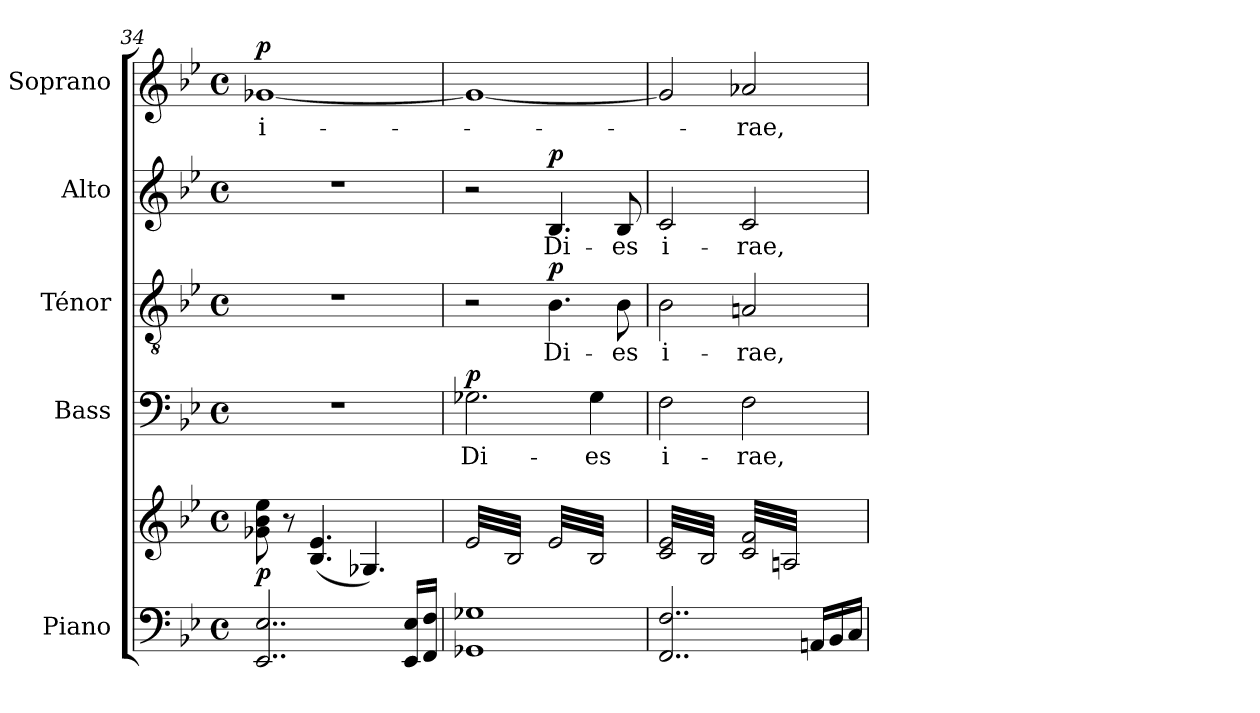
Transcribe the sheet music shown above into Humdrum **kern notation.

**kern	**kern	**dynam	**kern	**text	**dynam	**kern	**text	**dynam	**kern	**text	**dynam	**kern	**text	**dynam
*part5	*part5	*part5	*part4	*part4	*part4	*part3	*part3	*part3	*part2	*part2	*part2	*part1	*part1	*part1
*staff6	*staff5	*staff5/6	*staff4	*staff4	*staff4	*staff3	*staff3	*staff3	*staff2	*staff2	*staff2	*staff1	*staff1	*staff1
*I"Piano	*	*	*I"Bass	*	*	*I"Ténor	*	*	*I"Alto	*	*	*I"Soprano	*	*
*I'Pno.	*	*	*I'B.	*	*	*I'T.	*	*	*I'A.	*	*	*I'S.	*	*
*clefF4	*clefG2	*	*clefF4	*	*	*clefGv2	*	*	*clefG2	*	*	*clefG2	*	*
*	*	*	*	*	*	*	*	*	*	*	*	*ITrd2c3	*	*
*k[b-e-]	*k[b-e-]	*	*k[b-e-]	*	*	*k[b-e-]	*	*	*k[b-e-]	*	*	*k[f#]	*	*
*M4/4	*M4/4	*	*M4/4	*	*	*M4/4	*	*	*M4/4	*	*	*M4/4	*	*
*met(c)	*met(c)	*	*met(c)	*	*	*met(c)	*	*	*met(c)	*	*	*met(c)	*	*
=34	=34	=34	=34	=34	=34	=34	=34	=34	=34	=34	=34	=34	=34	=34
!	!	!LO:DY:a=2	!	!	!	!	!	!	!	!	!	!	!	!LO:DY:a
2..EE-/ 2..E-/	8g-X\ 8b-\ 8ee-\	p	1r	.	.	1r	.	.	1r	.	.	[1e-Xi	i-	p
.	8r	.	.	.	.	.	.	.	.	.	.	.	.	.
.	(4.B-/ 4.e-/	.	.	.	.	.	.	.	.	.	.	.	.	.
.	4.G-X/)	.	.	.	.	.	.	.	.	.	.	.	.	.
16EE-/ 16E-/LL	.	.	.	.	.	.	.	.	.	.	.	.	.	.
16FF/ 16F/JJ	.	.	.	.	.	.	.	.	.	.	.	.	.	.
=35	=35	=35	=35	=35	=35	=35	=35	=35	=35	=35	=35	=35	=35	=35
!	!	!	!	!	!LO:DY:a	!	!	!	!	!	!	!	!	!
*	*tremolo	*	*	*	*	*	*	*	*	*	*	*	*	*
1GG-X 1G-X	(32e-/LLL	.	2.G-X\	Di-	p	2r	.	.	2r	.	.	1e-i_	.	.
.	32B-/)	.	.	.	.	.	.	.	.	.	.	.	.	.
.	32e-/	.	.	.	.	.	.	.	.	.	.	.	.	.
.	32B-/)	.	.	.	.	.	.	.	.	.	.	.	.	.
.	32e-/	.	.	.	.	.	.	.	.	.	.	.	.	.
.	32B-/)	.	.	.	.	.	.	.	.	.	.	.	.	.
.	32e-/	.	.	.	.	.	.	.	.	.	.	.	.	.
.	32B-/)	.	.	.	.	.	.	.	.	.	.	.	.	.
.	32e-/	.	.	.	.	.	.	.	.	.	.	.	.	.
.	32B-/)	.	.	.	.	.	.	.	.	.	.	.	.	.
.	32e-/	.	.	.	.	.	.	.	.	.	.	.	.	.
.	32B-/)	.	.	.	.	.	.	.	.	.	.	.	.	.
.	32e-/	.	.	.	.	.	.	.	.	.	.	.	.	.
.	32B-/)	.	.	.	.	.	.	.	.	.	.	.	.	.
.	32e-/	.	.	.	.	.	.	.	.	.	.	.	.	.
.	32B-/)JJJ	.	.	.	.	.	.	.	.	.	.	.	.	.
!	!	!	!	!	!	!	!	!LO:DY:a	!	!	!LO:DY:a	!	!	!
.	(32e-/LLL	.	.	.	.	4.B-\	Di-	p	4.B-/	Di-	p	.	.	.
.	32B-/)	.	.	.	.	.	.	.	.	.	.	.	.	.
.	32e-/	.	.	.	.	.	.	.	.	.	.	.	.	.
.	32B-/)	.	.	.	.	.	.	.	.	.	.	.	.	.
.	32e-/	.	.	.	.	.	.	.	.	.	.	.	.	.
.	32B-/)	.	.	.	.	.	.	.	.	.	.	.	.	.
.	32e-/	.	.	.	.	.	.	.	.	.	.	.	.	.
.	32B-/)	.	.	.	.	.	.	.	.	.	.	.	.	.
.	32e-/	.	4G-\	-es	.	.	.	.	.	.	.	.	.	.
.	32B-/)	.	.	.	.	.	.	.	.	.	.	.	.	.
.	32e-/	.	.	.	.	.	.	.	.	.	.	.	.	.
.	32B-/)	.	.	.	.	.	.	.	.	.	.	.	.	.
.	32e-/	.	.	.	.	8B-\	-es	.	8B-/	-es	.	.	.	.
.	32B-/)	.	.	.	.	.	.	.	.	.	.	.	.	.
.	32e-/	.	.	.	.	.	.	.	.	.	.	.	.	.
.	32B-/)JJJ	.	.	.	.	.	.	.	.	.	.	.	.	.
=36	=36	=36	=36	=36	=36	=36	=36	=36	=36	=36	=36	=36	=36	=36
2..FF/ 2..F/	(32c/ 32e-/LLL	.	2F\	i-	.	2B-\	i-	.	2c/	i-	.	2e-i/]	.	.
.	32B-/)	.	.	.	.	.	.	.	.	.	.	.	.	.
.	32c/ 32e-/	.	.	.	.	.	.	.	.	.	.	.	.	.
.	32B-/)	.	.	.	.	.	.	.	.	.	.	.	.	.
.	32c/ 32e-/	.	.	.	.	.	.	.	.	.	.	.	.	.
.	32B-/)	.	.	.	.	.	.	.	.	.	.	.	.	.
.	32c/ 32e-/	.	.	.	.	.	.	.	.	.	.	.	.	.
.	32B-/)	.	.	.	.	.	.	.	.	.	.	.	.	.
.	32c/ 32e-/	.	.	.	.	.	.	.	.	.	.	.	.	.
.	32B-/)	.	.	.	.	.	.	.	.	.	.	.	.	.
.	32c/ 32e-/	.	.	.	.	.	.	.	.	.	.	.	.	.
.	32B-/)	.	.	.	.	.	.	.	.	.	.	.	.	.
.	32c/ 32e-/	.	.	.	.	.	.	.	.	.	.	.	.	.
.	32B-/)	.	.	.	.	.	.	.	.	.	.	.	.	.
.	32c/ 32e-/	.	.	.	.	.	.	.	.	.	.	.	.	.
.	32B-/)JJJ	.	.	.	.	.	.	.	.	.	.	.	.	.
.	(32c/ 32f/LLL	.	2F\	-rae,	.	2An/	-rae,	.	2c/	-rae,	.	2fni/	-rae,	.
.	32An/)	.	.	.	.	.	.	.	.	.	.	.	.	.
.	32c/ 32f/	.	.	.	.	.	.	.	.	.	.	.	.	.
.	32An/)	.	.	.	.	.	.	.	.	.	.	.	.	.
.	32c/ 32f/	.	.	.	.	.	.	.	.	.	.	.	.	.
.	32An/)	.	.	.	.	.	.	.	.	.	.	.	.	.
.	32c/ 32f/	.	.	.	.	.	.	.	.	.	.	.	.	.
.	32An/)	.	.	.	.	.	.	.	.	.	.	.	.	.
.	32c/ 32f/	.	.	.	.	.	.	.	.	.	.	.	.	.
.	32An/)	.	.	.	.	.	.	.	.	.	.	.	.	.
.	32c/ 32f/	.	.	.	.	.	.	.	.	.	.	.	.	.
.	32An/)	.	.	.	.	.	.	.	.	.	.	.	.	.
*Xtuplet	*	*	*	*	*	*	*	*	*	*	*	*	*	*
24AAn/LL	32c/ 32f/	.	.	.	.	.	.	.	.	.	.	.	.	.
.	32An/)	.	.	.	.	.	.	.	.	.	.	.	.	.
24BB-/	.	.	.	.	.	.	.	.	.	.	.	.	.	.
.	32c/ 32f/	.	.	.	.	.	.	.	.	.	.	.	.	.
24C/JJ	.	.	.	.	.	.	.	.	.	.	.	.	.	.
.	32An/)JJJ	.	.	.	.	.	.	.	.	.	.	.	.	.
*	*Xtremolo	*	*	*	*	*	*	*	*	*	*	*	*	*
.	.	.	.	.	.	.	.	.	.	.	.	.	.	.
.	.	.	.	.	.	.	.	.	.	.	.	.	.	.
.	.	.	.	.	.	.	.	.	.	.	.	.	.	.
.	.	.	.	.	.	.	.	.	.	.	.	.	.	.
.	.	.	.	.	.	.	.	.	.	.	.	.	.	.
.	.	.	.	.	.	.	.	.	.	.	.	.	.	.
.	.	.	.	.	.	.	.	.	.	.	.	.	.	.
.	.	.	.	.	.	.	.	.	.	.	.	.	.	.
=	=	=	=	=	=	=	=	=	=	=	=	=	=	=
*-	*-	*-	*-	*-	*-	*-	*-	*-	*-	*-	*-	*-	*-	*-
